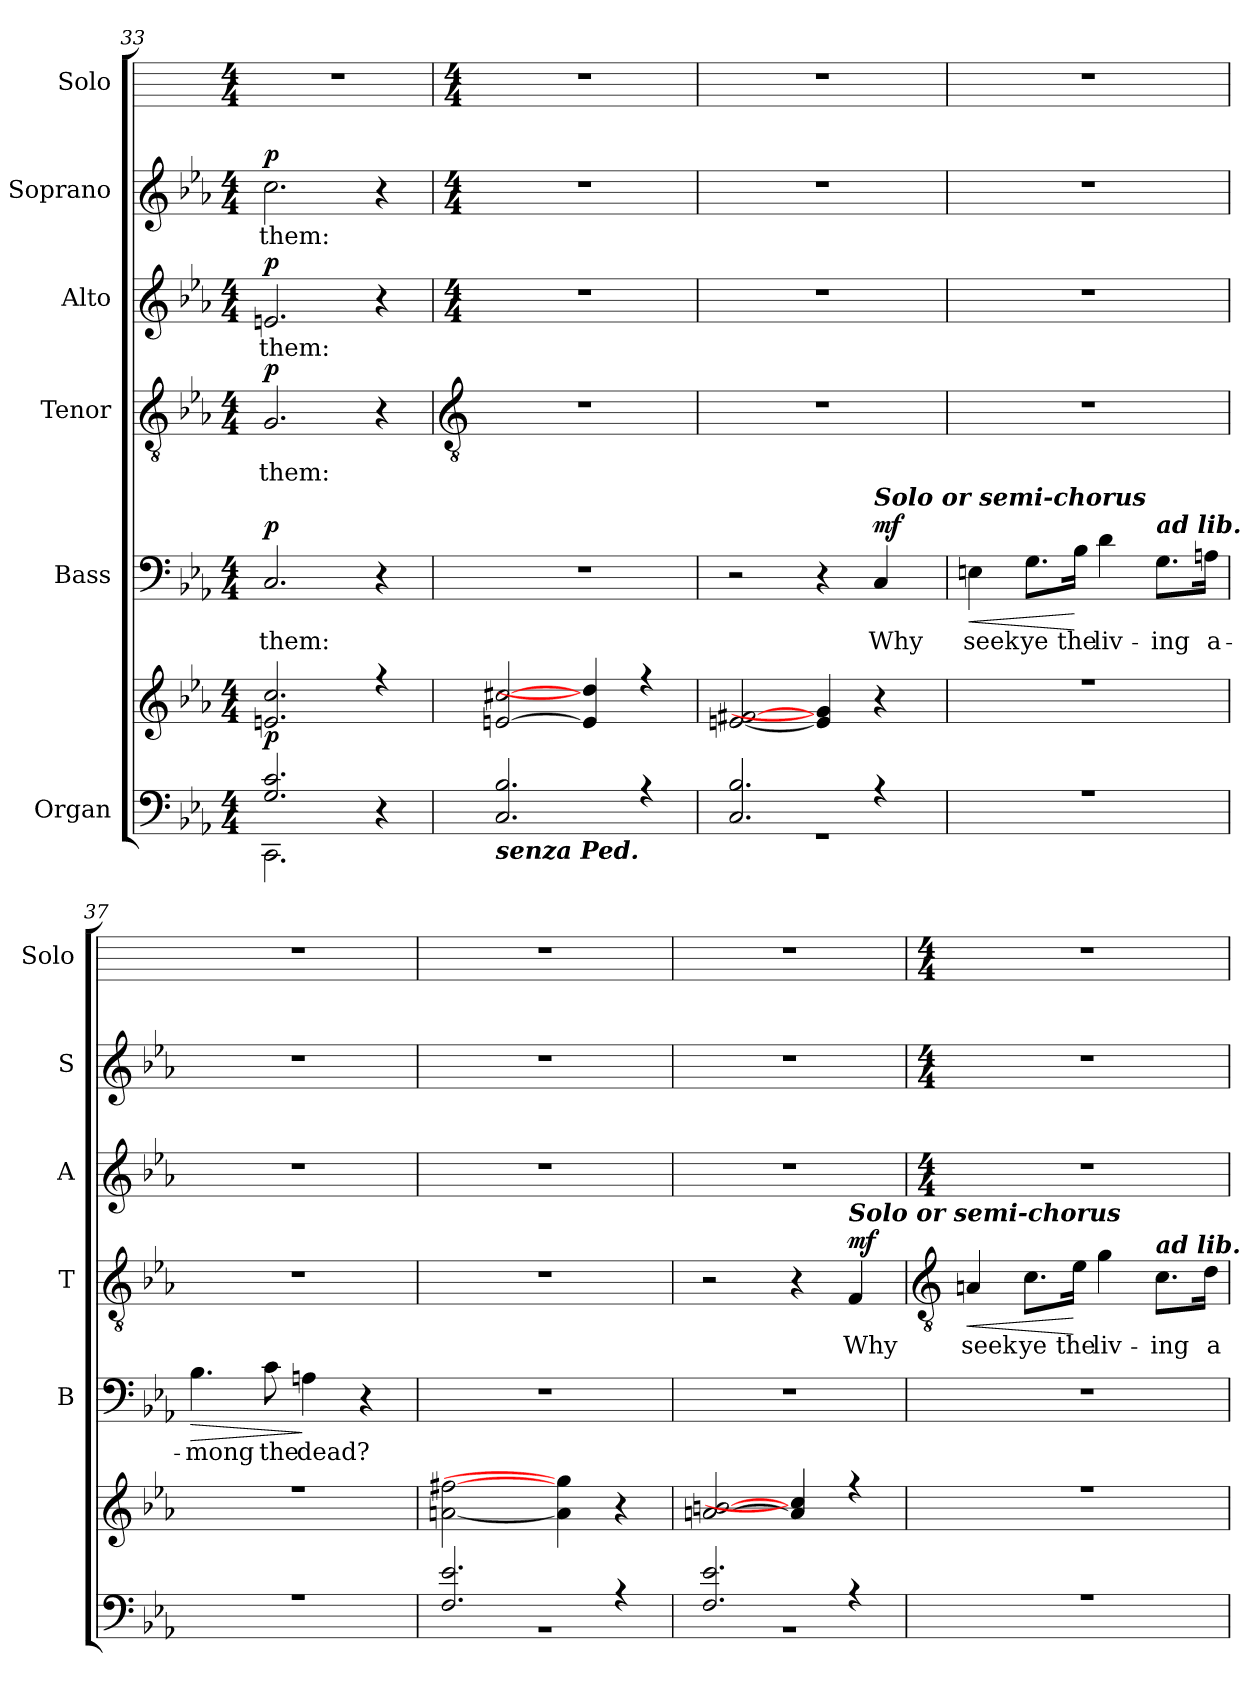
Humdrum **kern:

**kern	**kern	**dynam	**kern	**text	**dynam	**kern	**text	**dynam	**kern	**text	**dynam	**kern	**text	**dynam	**kern
*part6	*part6	*part6	*part5	*part5	*part5	*part4	*part4	*part4	*part3	*part3	*part3	*part2	*part2	*part2	*part1
*staff7	*staff6	*staff6/7	*staff5	*staff5	*staff5	*staff4	*staff4	*staff4	*staff3	*staff3	*staff3	*staff2	*staff2	*staff2	*staff1
*I"Organ	*	*	*I"Bass	*	*	*I"Tenor	*	*	*I"Alto	*	*	*I"Soprano	*	*	*I"Solo
*	*	*	*I'B	*	*	*I'T	*	*	*I'A	*	*	*I'S	*	*	*I'Solo
*clefF4	*clefG2	*	*clefF4	*	*	*clefGv2	*	*	*clefG2	*	*	*clefG2	*	*	*
*k[b-e-a-]	*k[b-e-a-]	*	*k[b-e-a-]	*	*	*k[b-e-a-]	*	*	*k[b-e-a-]	*	*	*k[b-e-a-]	*	*	*
*E-:	*E-:	*	*E-:	*	*	*E-:	*	*	*E-:	*	*	*E-:	*	*	*
*M4/4	*M4/4	*	*M4/4	*	*	*M4/4	*	*	*M4/4	*	*	*M4/4	*	*	*M4/4
=33	=33	=33	=33	=33	=33	=33	=33	=33	=33	=33	=33	=33	=33	=33	=33
*^	*^	*	*	*	*	*	*	*	*	*	*	*	*	*	*
!	!	!	!	!LO:DY:b	!	!LO:LY:b	!LO:DY:b	!	!LO:LY:b	!LO:DY:b	!	!LO:LY:b	!LO:DY:b	!	!LO:LY:b	!LO:DY:b	!
2.G/ 2.c/	2.CC\	2.en 2.cc	1ryy	p	2.C	them:	p	2.G	them:	p	2.en	them:	p	2.cc	them:	p	1r
4r	4ryy	4r	.	.	4r	.	.	4r	.	.	4r	.	.	4r	.	.	.
!!LO:LB:g=z
=34	=34	=34	=34	=34	=34	=34	=34	=34	=34	=34	=34	=34	=34	=34	=34	=34	=34
*	*	*	*	*	*	*	*	*clefGv2	*	*	*	*	*	*	*	*	*
*	*	*	*	*	*	*	*	*	*	*	*M4/4	*	*	*M4/4	*	*	*M4/4
!LO:TX:b:Bi:t=senza Ped.	!	!	!	!	!	!	!	!	!	!	!	!	!	!	!	!	!
2.C/ 2.B-/	1ryy	[2en [2cc#X	1ryy	.	1r	.	.	1r	.	.	1r	.	.	1r	.	.	1r
.	.	4e] 4dd]	.	.	.	.	.	.	.	.	.	.	.	.	.	.	.
4r	.	4r	.	.	.	.	.	.	.	.	.	.	.	.	.	.	.
=35	=35	=35	=35	=35	=35	=35	=35	=35	=35	=35	=35	=35	=35	=35	=35	=35	=35
2.C/ 2.B-/	1r	[2en [2f#X	2.ryy	.	2r	.	.	1r	.	.	1r	.	.	1r	.	.	1r
.	.	4e] 4g]	.	.	4r	.	.	.	.	.	.	.	.	.	.	.	.
!	!	!	!	!	!LO:TX:a:Bi:t=Solo or semi-chorus	!	!	!	!	!	!	!	!	!	!	!	!
!	!	!	!	!	!	!LO:LY:b	!LO:DY:b	!	!	!	!	!	!	!	!	!	!
4r	.	4r	16ryy	.	4C	Why	mf	.	.	.	.	.	.	.	.	.	.
.	.	.	8.ryy	.	.	.	.	.	.	.	.	.	.	.	.	.	.
=36	=36	=36	=36	=36	=36	=36	=36	=36	=36	=36	=36	=36	=36	=36	=36	=36	=36
!	!	!	!	!	!	!LO:LY:b	!LO:HP:b	!	!	!	!	!	!	!	!	!	!
1r	1ryy	1r	1ryy	.	4En	seek	<	1r	.	.	1r	.	.	1r	.	.	1r
!	!	!	!	!	!	!LO:LY:b	!	!	!	!	!	!	!	!	!	!	!
.	.	.	.	.	8.G\L	ye	.	.	.	.	.	.	.	.	.	.	.
!	!	!	!	!	!	!LO:LY:b	!	!	!	!	!	!	!	!	!	!	!
.	.	.	.	.	16B-\Jk	the	[	.	.	.	.	.	.	.	.	.	.
!	!	!	!	!	!	!LO:LY:b	!	!	!	!	!	!	!	!	!	!	!
.	.	.	.	.	4d	liv-	.	.	.	.	.	.	.	.	.	.	.
!	!	!	!	!	!LO:TX:a:Bi:t=ad lib.	!	!	!	!	!	!	!	!	!	!	!	!
!	!	!	!	!	!	!LO:LY:b	!	!	!	!	!	!	!	!	!	!	!
.	.	.	.	.	8.G\L	-ing	.	.	.	.	.	.	.	.	.	.	.
!	!	!	!	!	!	!LO:LY:b	!	!	!	!	!	!	!	!	!	!	!
.	.	.	.	.	16An\Jk	a-	.	.	.	.	.	.	.	.	.	.	.
=37	=37	=37	=37	=37	=37	=37	=37	=37	=37	=37	=37	=37	=37	=37	=37	=37	=37
!	!	!	!	!	!	!LO:LY:b	!LO:HP:b	!	!	!	!	!	!	!	!	!	!
1r	1ryy	1r	1ryy	.	4.B-	-mong	>	1r	.	.	1r	.	.	1r	.	.	1r
!	!	!	!	!	!	!LO:LY:b	!	!	!	!	!	!	!	!	!	!	!
.	.	.	.	.	8c	the	.	.	.	.	.	.	.	.	.	.	.
!	!	!	!	!	!	!LO:LY:b	!	!	!	!	!	!	!	!	!	!	!
.	.	.	.	.	4An	dead?	]	.	.	.	.	.	.	.	.	.	.
.	.	.	.	.	4r	.	.	.	.	.	.	.	.	.	.	.	.
=38	=38	=38	=38	=38	=38	=38	=38	=38	=38	=38	=38	=38	=38	=38	=38	=38	=38
2.F/ 2.e-/	1r	[2an [2ff#X	4ryy	.	1r	.	.	1r	.	.	1r	.	.	1r	.	.	1r
.	.	.	2.ryy	.	.	.	.	.	.	.	.	.	.	.	.	.	.
.	.	4a] 4gg]	.	.	.	.	.	.	.	.	.	.	.	.	.	.	.
4r	.	4r	.	.	.	.	.	.	.	.	.	.	.	.	.	.	.
=39	=39	=39	=39	=39	=39	=39	=39	=39	=39	=39	=39	=39	=39	=39	=39	=39	=39
2.F/ 2.e-/	1r	[2an [2bn	1ryy	.	1r	.	.	2r	.	.	1r	.	.	1r	.	.	1r
.	.	4a] 4cc]	.	.	.	.	.	4r	.	.	.	.	.	.	.	.	.
!	!	!	!	!	!	!	!	!LO:TX:a:Bi:t=Solo or semi-chorus	!	!	!	!	!	!	!	!	!
!	!	!	!	!	!	!	!	!	!LO:LY:b	!LO:DY:b	!	!	!	!	!	!	!
4r	.	4r	.	.	.	.	.	4F	Why	mf	.	.	.	.	.	.	.
!!LO:LB:g=z
=40	=40	=40	=40	=40	=40	=40	=40	=40	=40	=40	=40	=40	=40	=40	=40	=40	=40
*	*	*	*	*	*	*	*	*clefGv2	*	*	*	*	*	*	*	*	*
*	*	*	*	*	*	*	*	*	*	*	*M4/4	*	*	*M4/4	*	*	*M4/4
!	!	!	!	!	!	!	!	!	!LO:LY:b	!LO:HP:b	!	!	!	!	!	!	!
1r	1ryy	1r	1ryy	.	1r	.	.	4An	seek	<	1r	.	.	1r	.	.	1r
!	!	!	!	!	!	!	!	!	!LO:LY:b	!	!	!	!	!	!	!	!
.	.	.	.	.	.	.	.	8.c\L	ye	.	.	.	.	.	.	.	.
!	!	!	!	!	!	!	!	!	!LO:LY:b	!	!	!	!	!	!	!	!
.	.	.	.	.	.	.	.	16e-\Jk	the	[	.	.	.	.	.	.	.
!	!	!	!	!	!	!	!	!	!LO:LY:b	!	!	!	!	!	!	!	!
.	.	.	.	.	.	.	.	4g	liv-	.	.	.	.	.	.	.	.
!	!	!	!	!	!	!	!	!LO:TX:a:Bi:t=ad lib.	!	!	!	!	!	!	!	!	!
!	!	!	!	!	!	!	!	!	!LO:LY:b	!	!	!	!	!	!	!	!
.	.	.	.	.	.	.	.	8.c\L	-ing	.	.	.	.	.	.	.	.
!	!	!	!	!	!	!	!	!	!LO:LY:b	!	!	!	!	!	!	!	!
.	.	.	.	.	.	.	.	16d\Jk	a-	.	.	.	.	.	.	.	.
*v	*v	*	*	*	*	*	*	*	*	*	*	*	*	*	*	*	*
*	*v	*v	*	*	*	*	*	*	*	*	*	*	*	*	*	*
=	=	=	=	=	=	=	=	=	=	=	=	=	=	=	=
*-	*-	*-	*-	*-	*-	*-	*-	*-	*-	*-	*-	*-	*-	*-	*-
